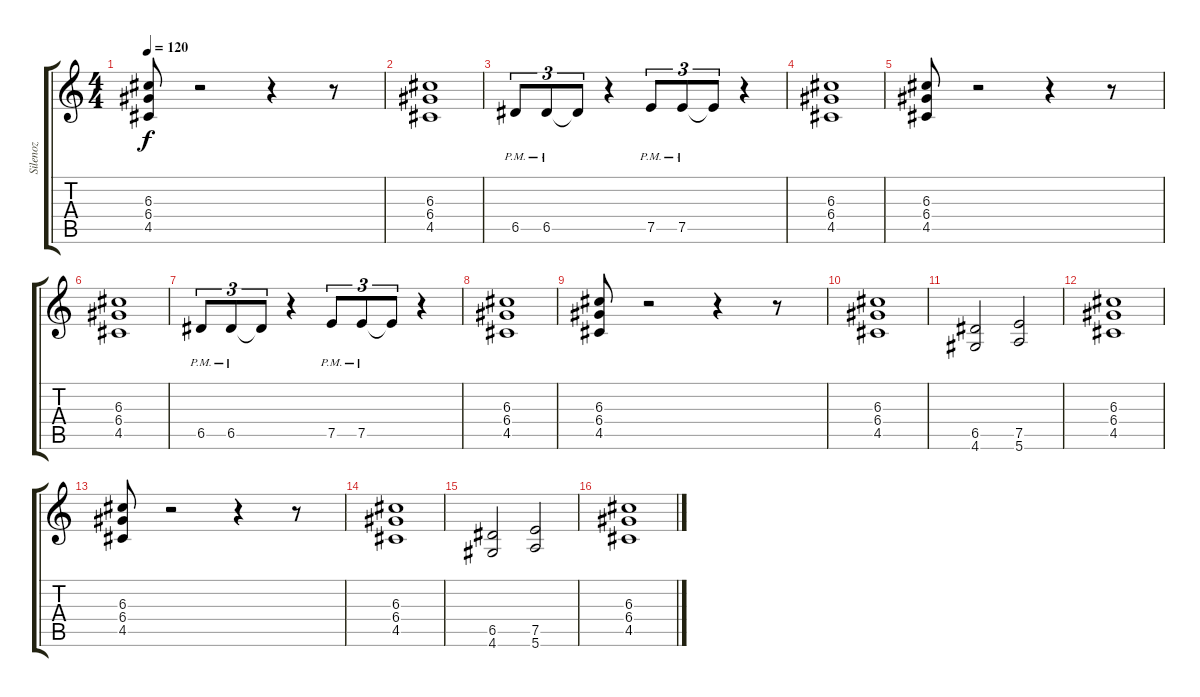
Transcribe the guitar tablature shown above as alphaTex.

\track ("Silenoz" "Silenoz") {instrument distortionguitar}
\staff {score tabs}
\tuning (E4 B3 G3 D3 A2 E2) {hide}
\ts (4 4)
\tempo 120
\clef g2
\ks c
(6.3 6.4 4.5).8{dy f} r.2 r.4 r.8 |
(6.3 6.4 4.5).1 |
6.5{pm}.8{tu (3 2)} 6.5{pm}.8{tu (3 2)} 6.5{t}.8{tu (3 2)} r.4 7.5{pm}.8{tu (3 2)} 7.5{pm}.8{tu (3 2)} 7.5{t}.8{tu (3 2)} r.4 |
(6.3 6.4 4.5).1 |
(6.3 6.4 4.5).8 r.2 r.4 r.8 |
(6.3 6.4 4.5).1 |
6.5{pm}.8{tu (3 2)} 6.5{pm}.8{tu (3 2)} 6.5{t}.8{tu (3 2)} r.4 7.5{pm}.8{tu (3 2)} 7.5{pm}.8{tu (3 2)} 7.5{t}.8{tu (3 2)} r.4 |
(6.3 6.4 4.5).1 |
(6.3 6.4 4.5).8 r.2 r.4 r.8 |
(6.3 6.4 4.5).1 |
(6.5 4.6).2 (7.5 5.6).2 |
(6.3 6.4 4.5).1 |
(6.3 6.4 4.5).8 r.2 r.4 r.8 |
(6.3 6.4 4.5).1 |
(6.5 4.6).2 (7.5 5.6).2 |
(6.3 6.4 4.5).1
